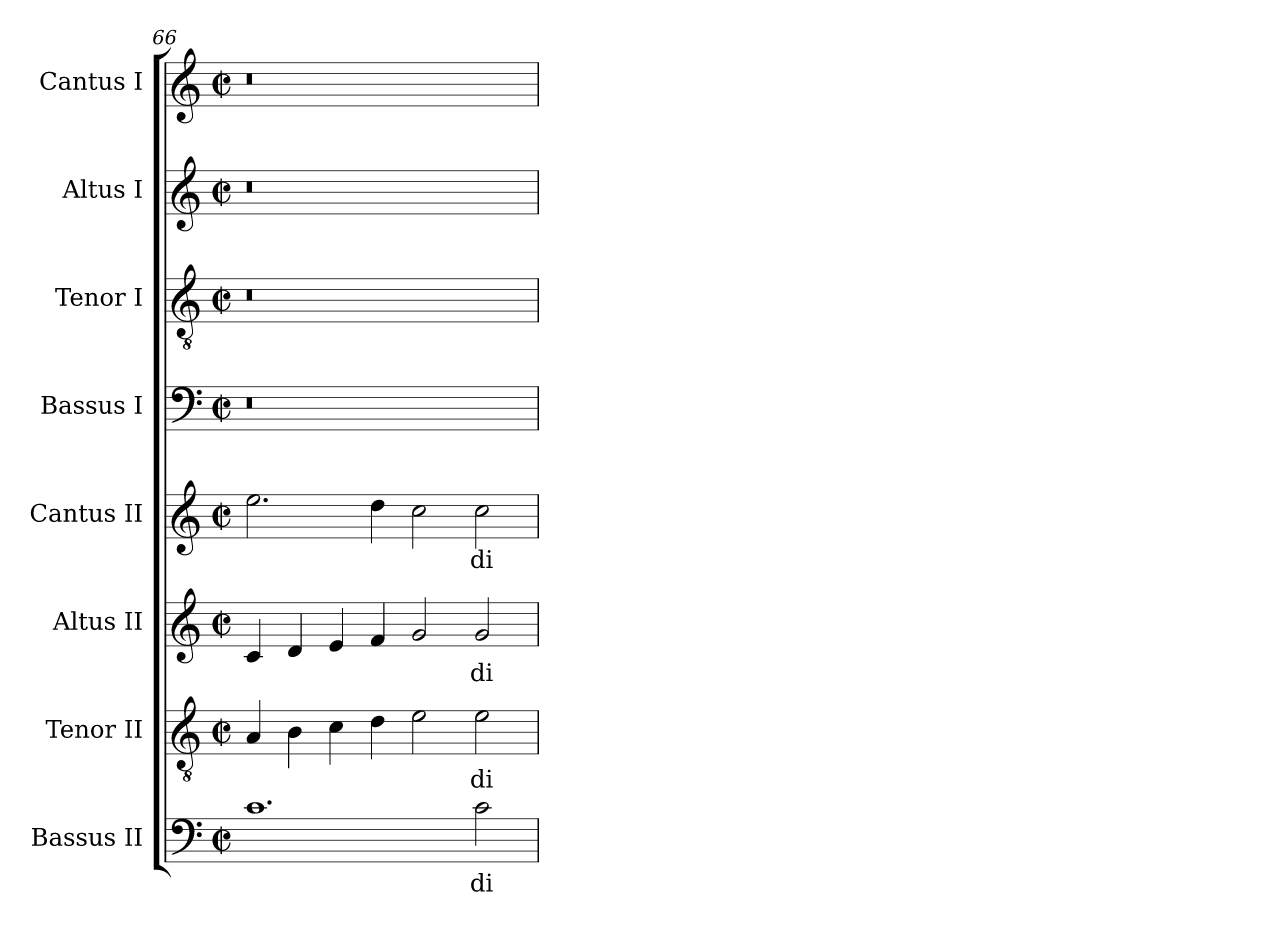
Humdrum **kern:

**kern	**text	**kern	**text	**kern	**text	**kern	**text	**kern	**kern	**kern	**kern
*part8	*part8	*part7	*part7	*part6	*part6	*part5	*part5	*part4	*part3	*part2	*part1
*staff8	*staff8	*staff7	*staff7	*staff6	*staff6	*staff5	*staff5	*staff4	*staff3	*staff2	*staff1
*I"Bassus II	*	*I"Tenor II	*	*I"Altus II	*	*I"Cantus II	*	*I"Bassus I	*I"Tenor I	*I"Altus I	*I"Cantus I
!!LO:PB:g=z
*clefF4	*	*clefGv2	*	*clefG2	*	*clefG2	*	*clefF4	*clefGv2	*clefG2	*clefG2
*	*	*	*	*	*	*	*	*	*	*k[]	*
*	*	*	*	*	*	*	*	*	*	*C:	*
*M2/2	*	*M2/2	*	*M2/2	*	*M2/2	*	*M2/2	*M2/2	*M2/2	*M2/2
*met(c|)	*	*met(c|)	*	*met(c|)	*	*met(c|)	*	*met(c|)	*met(c|)	*met(c|)	*met(c|)
=66	=66	=66	=66	=66	=66	=66	=66	=66	=66	=66	=66
1.c	.	4A/	.	4c/	.	2.ee\	.	0r	0r	0r	0r
.	.	4B\	.	4d/	.	.	.	.	.	.	.
.	.	4c\	.	4e/	.	.	.	.	.	.	.
.	.	4d\	.	4f/	.	4dd\	.	.	.	.	.
.	.	2e\	.	2g/	.	2cc\	.	.	.	.	.
!	!LO:LY:b:cj	!	!LO:LY:b:cj	!	!LO:LY:b:cj	!	!LO:LY:b:cj	!	!	!	!
2c\	di	2e\	di	2g/	-di	2cc\	-di	.	.	.	.
=	=	=	=	=	=	=	=	=	=	=	=
*-	*-	*-	*-	*-	*-	*-	*-	*-	*-	*-	*-
